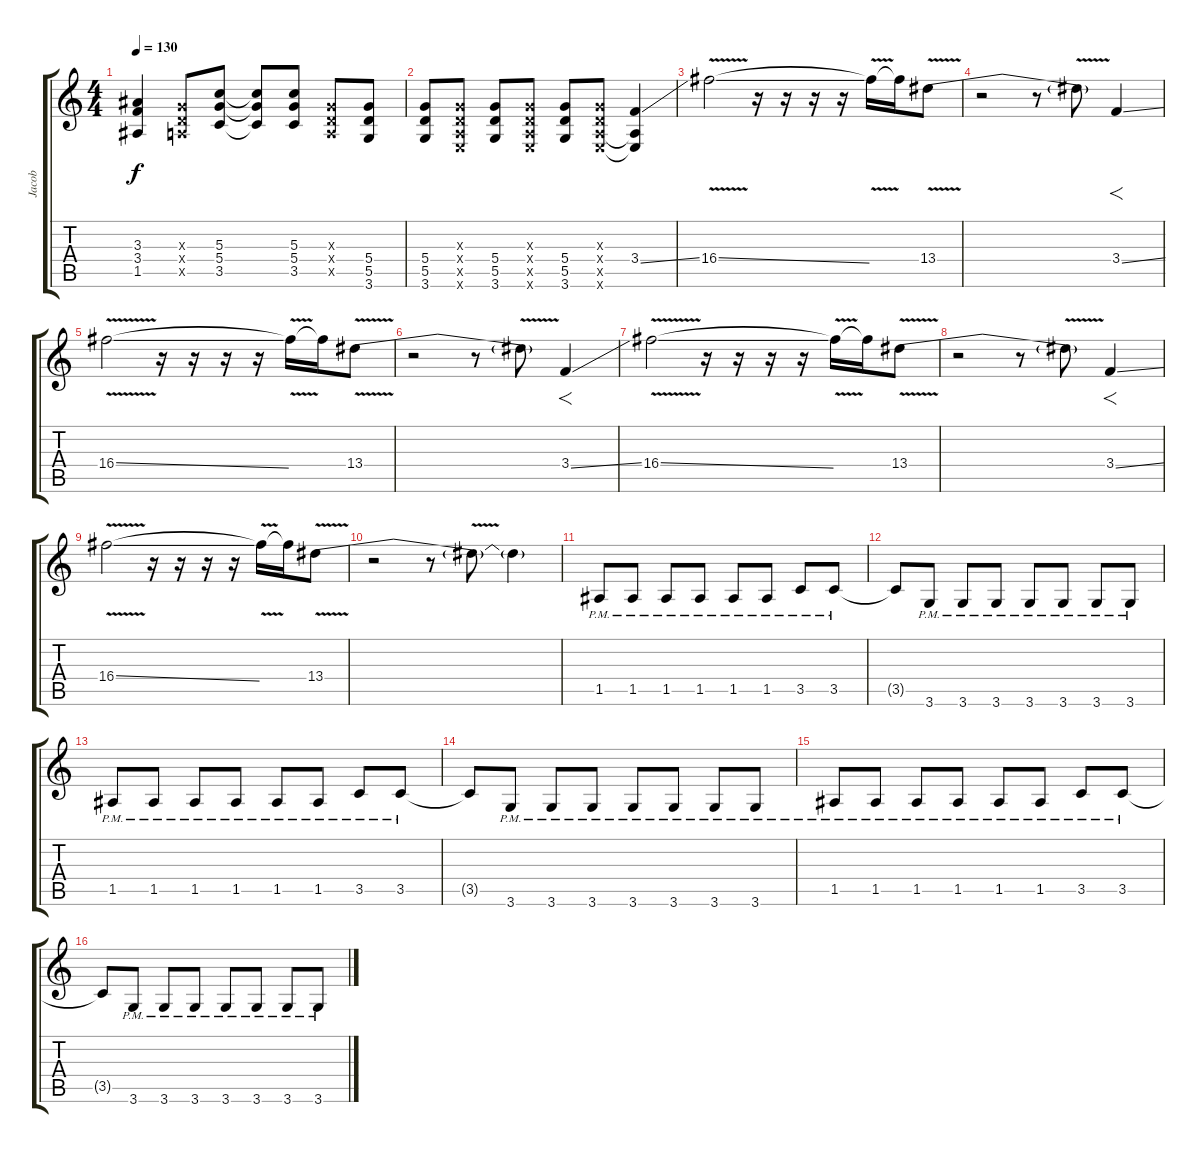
\track ("Jacob" "Jacob") {instrument distortionguitar}
\staff {score tabs}
\tuning (E4 B3 G3 D3 A2 E2) {hide}
\ts (4 4)
\tempo 130
\clef g2
\ks c
(3.3 3.4 1.5).4{dy f instrument distortionguitar} (0.3{x} 0.4{x} 0.5{x}).8 (5.3 5.4 3.5).8 (5.3{t} 5.4{t} 3.5{t}).8 (5.3 5.4 3.5).8 (0.3{x} 0.4{x} 0.5{x}).8 (5.4 5.5 3.6).8 |
(5.4 5.5 3.6).8 (0.3{x} 0.4{x} 0.5{x} 0.6{x}).8 (5.4 5.5 3.6).8 (0.3{x} 0.4{x} 0.5{x} 0.6{x}).8 (5.4 5.5 3.6).8 (0.3{x} 0.4{x} 0.5{x} 0.6{x}).8 (3.4{ss} 0.5{t} 0.6{t}).4 |
16.4{v ss}.2 r.16 r.16 r.16 r.16 16.4{t}.16 16.4{t}.16 13.4{be (custom 0 0 9 0 11 0 15 0 60 0) v}.8 |
r.2 r.8 13.4{t}.8 3.4{ss}.4{f} |
16.4{v ss}.2 r.16 r.16 r.16 r.16 16.4{t}.16 16.4{t}.16 13.4{be (custom 0 0 9 0 11 0 15 0 60 0) v}.8 |
r.2 r.8 13.4{t}.8 3.4{ss}.4{f} |
16.4{v ss}.2 r.16 r.16 r.16 r.16 16.4{t}.16 16.4{t}.16 13.4{be (custom 0 0 9 0 11 0 15 0 60 0) v}.8 |
r.2 r.8 13.4{t}.8 3.4{ss}.4{f} |
16.4{v ss}.2 r.16 r.16 r.16 r.16 16.4{t}.16 16.4{t}.16 13.4{be (custom 0 0 9 0 11 0 15 0 60 0) v}.8 |
r.2 r.8 13.4{t}.8 13.4{t}.4 |
1.5{pm}.8{instrument electricguitarclean} 1.5{pm}.8 1.5{pm}.8 1.5{pm}.8 1.5{pm}.8 1.5{pm}.8 3.5{pm}.8 3.5{pm}.8 |
3.5{t}.8 3.6{pm}.8 3.6{pm}.8 3.6{pm}.8 3.6{pm}.8 3.6{pm}.8 3.6{pm}.8 3.6{pm}.8 |
1.5{pm}.8 1.5{pm}.8 1.5{pm}.8 1.5{pm}.8 1.5{pm}.8 1.5{pm}.8 3.5{pm}.8 3.5{pm}.8 |
3.5{t}.8 3.6{pm}.8 3.6{pm}.8 3.6{pm}.8 3.6{pm}.8 3.6{pm}.8 3.6{pm}.8 3.6{pm}.8 |
1.5{pm}.8 1.5{pm}.8 1.5{pm}.8 1.5{pm}.8 1.5{pm}.8 1.5{pm}.8 3.5{pm}.8 3.5{pm}.8 |
3.5{t}.8 3.6{pm}.8 3.6{pm}.8 3.6{pm}.8 3.6{pm}.8 3.6{pm}.8 3.6{pm}.8 3.6{pm}.8
